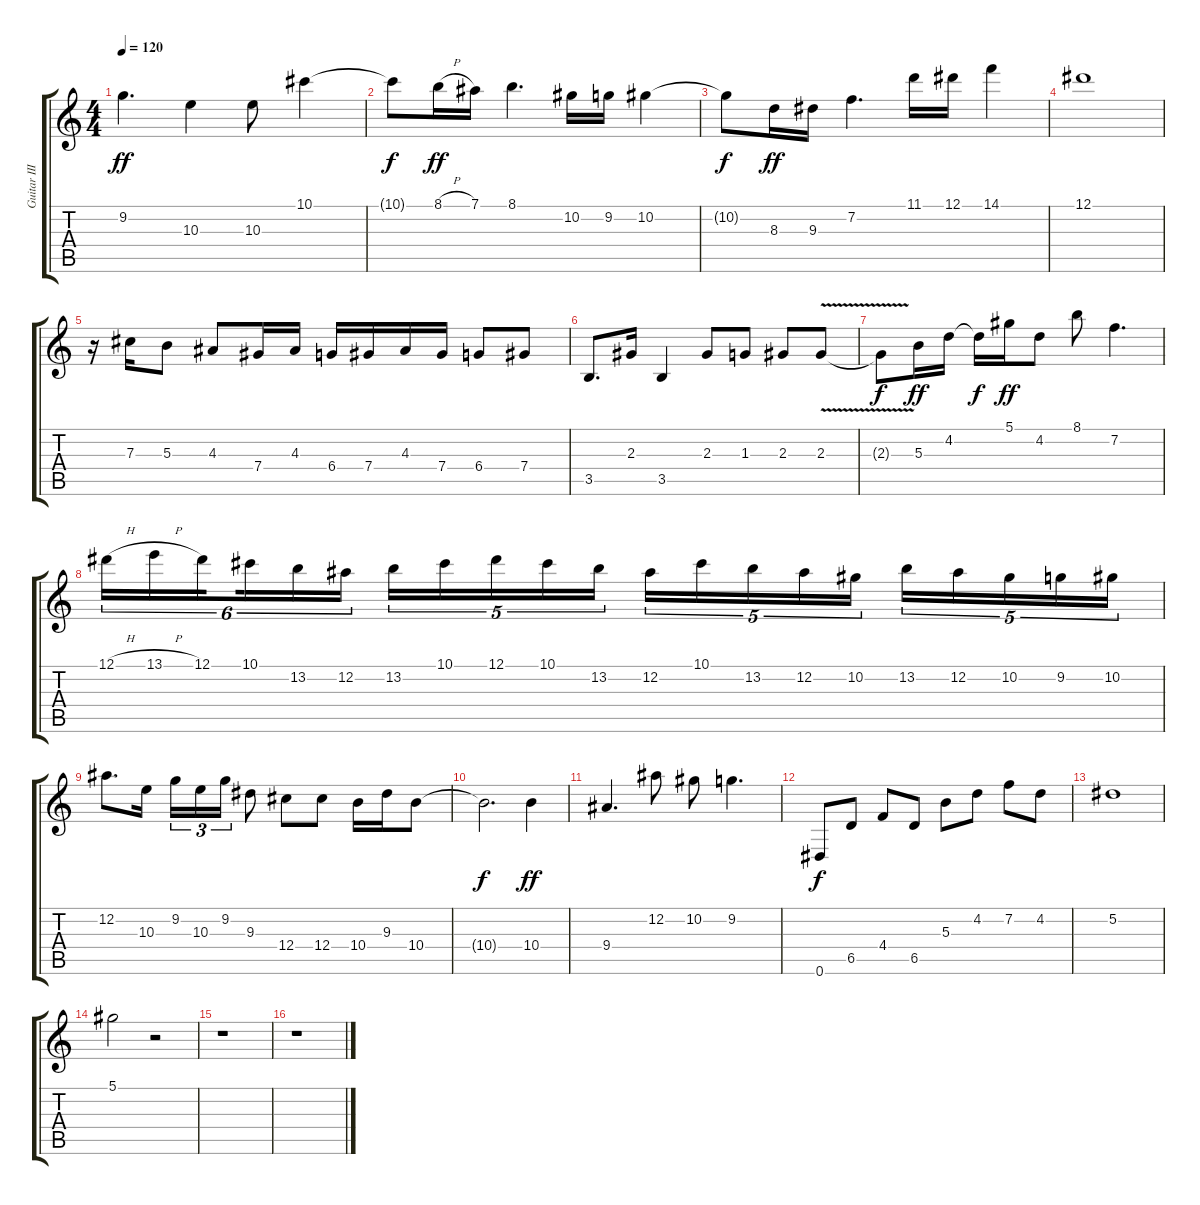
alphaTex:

\track ("Guitar III" "Guitar III") {instrument acousticguitarnylon}
\staff {score tabs}
\tuning (Eb4 Bb3 Gb3 Db3 Ab2 Eb2) {hide}
\ts (4 4)
\tempo 120
\clef g2
\ks c
9.2.4{d dy ff} 10.3.4 10.3.8 10.1.4 |
10.1{t}.8{dy f} 8.1{h}.16{dy ff} 7.1.16 8.1.4{d} 10.2.16 9.2.16 10.2.4 |
10.2{t}.8{dy f} 8.3.16{dy ff} 9.3.16 7.2.4{d} 11.1.16 12.1.16 14.1.4 |
12.1.1 |
r.16 7.3.16 5.3.8 4.3.8 7.4.16 4.3.16 6.4.16 7.4.16 4.3.16 7.4.16 6.4.8 7.4.8 |
3.5.8{d} 2.3.16 3.5.4 2.3.8 1.3.8 2.3.8 2.3{v}.8 |
2.3{t}.8{dy f} 5.3.16{dy ff} 4.2.16 4.2{t}.16{dy f} 5.1.16{dy ff} 4.2.8 8.1.8 7.2.4{d} |
12.1{h}.16{tu (6 4)} 13.1{h}.16{tu (6 4)} 12.1.16{tu (6 4) beam splitsecondary} 10.1.16{tu (6 4)} 13.2.16{tu (6 4)} 12.2.16{tu (6 4)} 13.2.16{tu (5 4)} 10.1.16{tu (5 4)} 12.1.16{tu (5 4)} 10.1.16{tu (5 4)} 13.2.16{tu (5 4)} 12.2.16{tu (5 4)} 10.1.16{tu (5 4)} 13.2.16{tu (5 4)} 12.2.16{tu (5 4)} 10.2.16{tu (5 4)} 13.2.16{tu (5 4)} 12.2.16{tu (5 4)} 10.2.16{tu (5 4)} 9.2.16{tu (5 4)} 10.2.16{tu (5 4)} |
12.2.8{d} 10.3.16 9.2.16{tu (3 2)} 10.3.16{tu (3 2)} 9.2.16{tu (3 2)} 9.3.8 12.4.8 12.4.8 10.4.16 9.3.16 10.4.8 |
10.4{t}.2{d dy f} 10.4.4{dy ff} |
9.4.4{d} 12.2.8 10.2.8 9.2.4{d} |
0.6.8{dy f} 6.5.8 4.4.8 6.5.8 5.3.8 4.2.8 7.2.8 4.2.8 |
5.2.1 |
5.1.2 r.2 |
r.1 |
r.1
